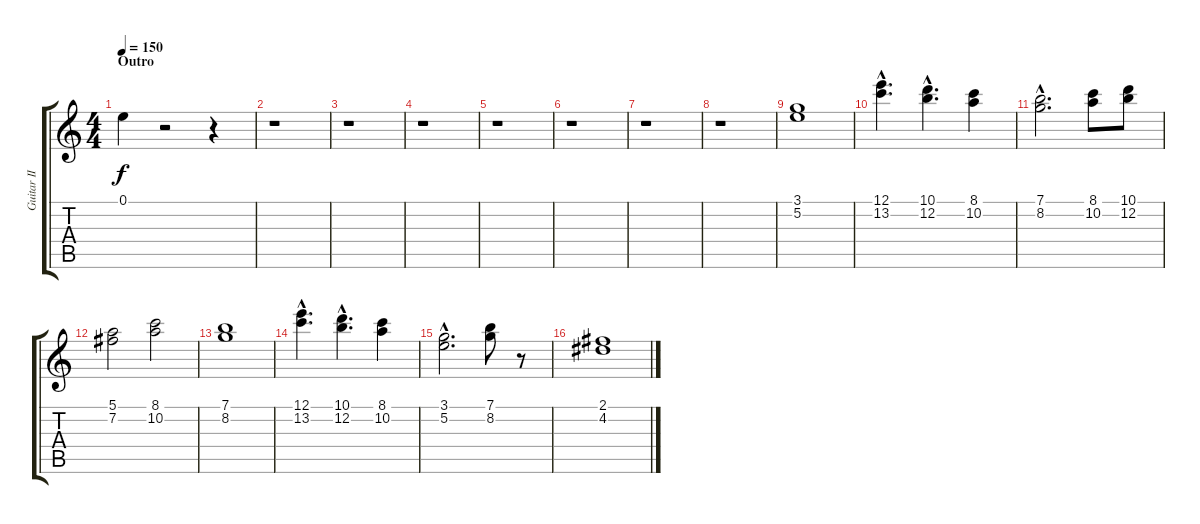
\track ("Guitar II" "Guitar II") {instrument distortionguitar}
\staff {score tabs}
\tuning (E4 B3 G3 D3 A2 E2) {hide}
\ts (4 4)
\section ("" "Outro")
\tempo 150
\clef g2
\ks c
0.1.4{dy f} r.2 r.4 |
r.1 |
r.1 |
r.1 |
r.1 |
r.1 |
r.1 |
r.1 |
(3.1 5.2).1 |
(12.1{hac} 13.2{hac}).4{d} (10.1{hac} 12.2{hac}).4{d} (8.1 10.2).4 |
(7.1{hac} 8.2{hac}).2{d} (8.1 10.2).8 (10.1 12.2).8 |
(5.1 7.2).2 (8.1 10.2).2 |
(7.1 8.2).1 |
(12.1{hac} 13.2{hac}).4{d} (10.1{hac} 12.2{hac}).4{d} (8.1 10.2).4 |
(3.1{hac} 5.2{hac}).2{d} (7.1 8.2).8 r.8 |
(2.1 4.2).1
